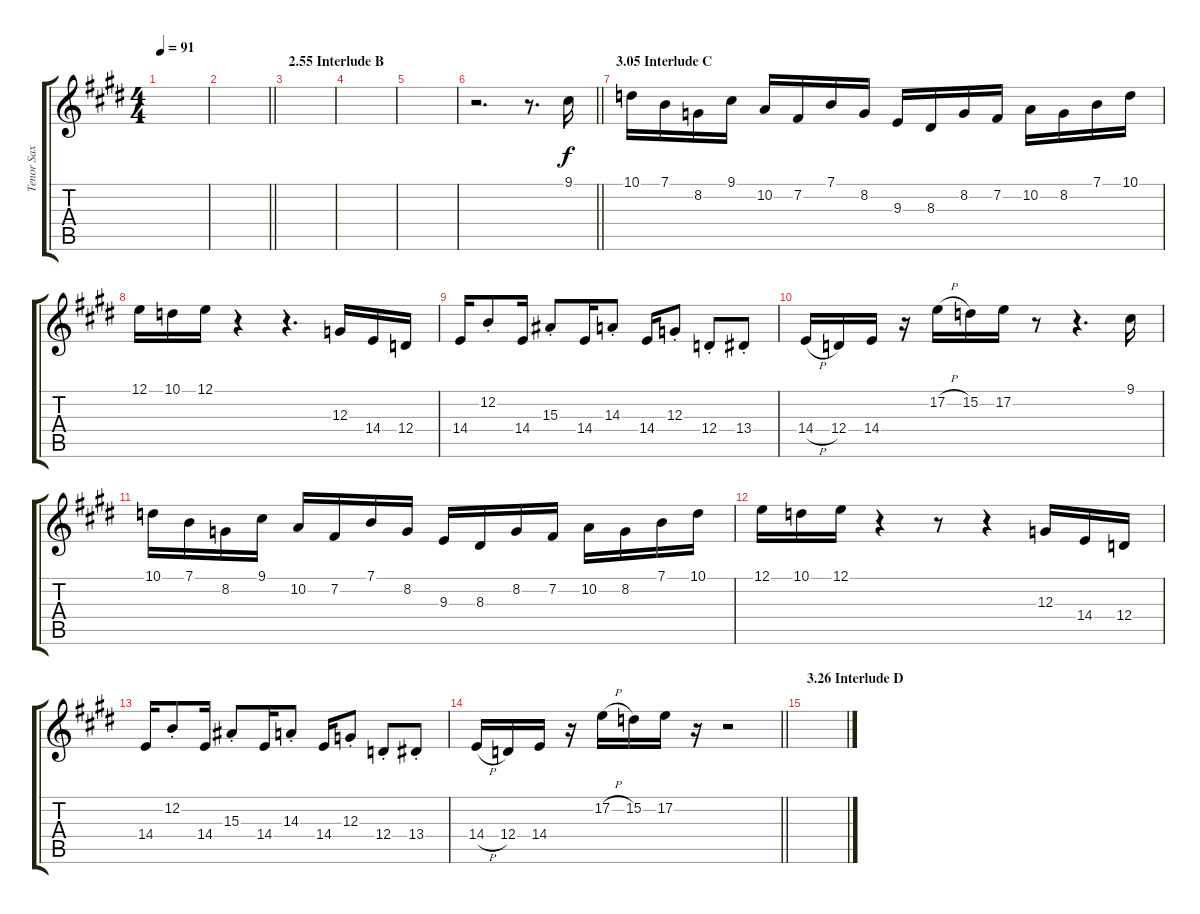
\track ("Tenor Sax" "Tenor Sax") {instrument tenorsax}
\staff {score tabs}
\tuning (E4 B3 G3 D3 A2 E2) {hide}
\ts (4 4)
\tempo 91
\clef g2
\ks e
|
\barLineRight lightlight
|
\section ("" "2.55 Interlude B")
|
|
|
\barLineRight lightlight
r.2{d} r.8{d} 9.1.16 |
\section ("" "3.05 Interlude C")
10.1.16 7.1.16 8.2.16 9.1.16 10.2.16 7.2.16 7.1.16 8.2.16 9.3.16 8.3.16 8.2.16 7.2.16 10.2.16 8.2.16 7.1.16 10.1.16 |
12.1.16 10.1.16 12.1.16 r.4 r.4{d} 12.3.16 14.4.16 12.4.16 |
14.4.16 12.2{st}.8 14.4.16 15.3{st}.8 14.4.16 14.3{st}.8 14.4.16 12.3{st}.8 12.4{st}.8 13.4{st}.8 |
14.4{h}.16 12.4.16 14.4.16 r.16 17.2{h}.16 15.2.16 17.2.16 r.8 r.4{d} 9.1.16 |
10.1.16 7.1.16 8.2.16 9.1.16 10.2.16 7.2.16 7.1.16 8.2.16 9.3.16 8.3.16 8.2.16 7.2.16 10.2.16 8.2.16 7.1.16 10.1.16 |
12.1.16 10.1.16 12.1.16 r.4 r.8 r.4 12.3.16 14.4.16 12.4.16 |
14.4.16 12.2{st}.8 14.4.16 15.3{st}.8 14.4.16 14.3{st}.8 14.4.16 12.3{st}.8 12.4{st}.8 13.4{st}.8 |
\barLineRight lightlight
14.4{h}.16 12.4.16 14.4.16 r.16 17.2{h}.16 15.2.16 17.2.16 r.16 r.2 |
\section ("" "3.26 Interlude D")
